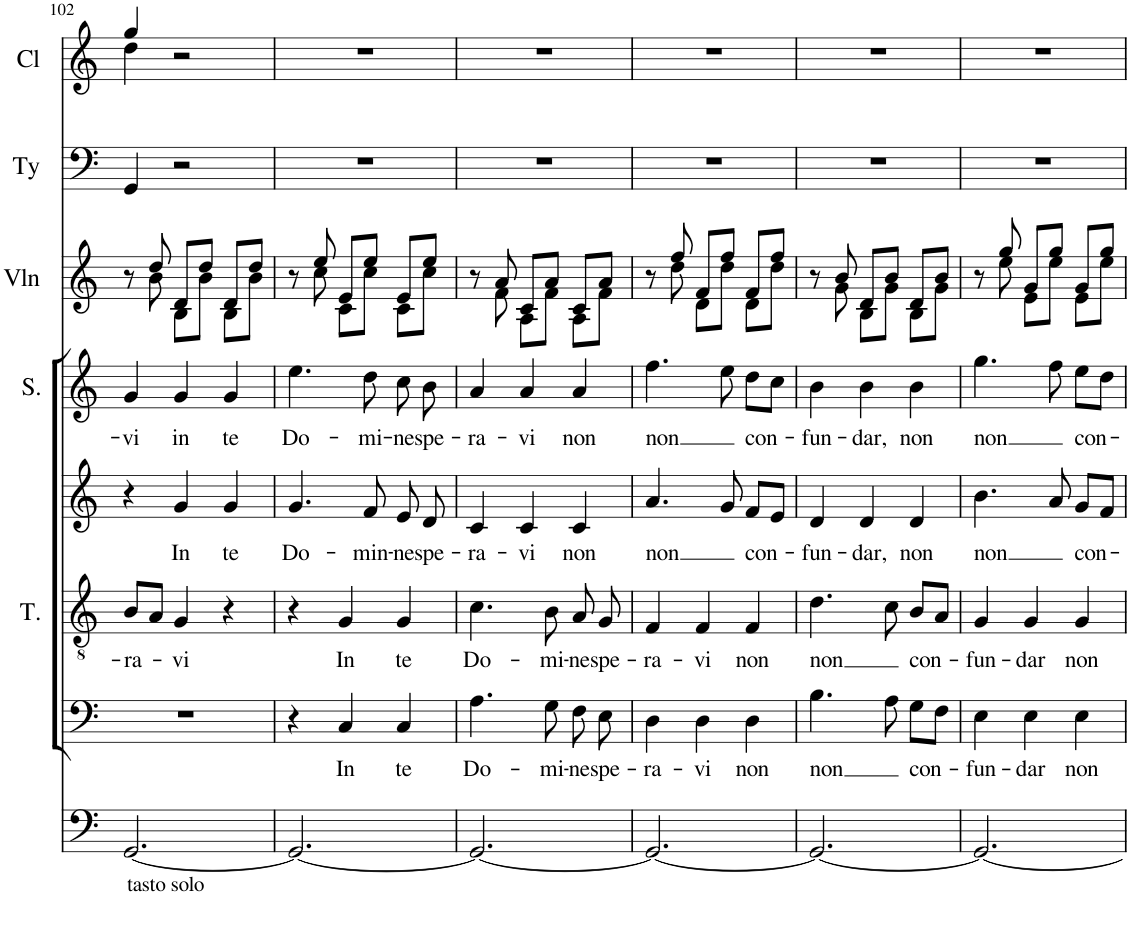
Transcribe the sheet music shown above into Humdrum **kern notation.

**kern	**kern	**text	**kern	**text	**kern	**text	**kern	**text	**kern	**kern	**kern
*part8	*part7	*part7	*part6	*part6	*part5	*part5	*part4	*part4	*part3	*part2	*part1
*staff8	*staff7	*staff7	*staff6	*staff6	*staff5	*staff5	*staff4	*staff4	*staff3	*staff2	*staff1
*I"Organo	*I"Voice	*	*I"Tenor	*	*I"Voice	*	*I"Soprano	*	*I"2 Violini	*I"Tympano	*I"2 Clarini
*	*	*	*I'T.	*	*	*	*I'S.	*	*I'Vln	*I'Ty	*I'Cl
!!LO:PB:g=z
*clefF4	*clefF4	*	*clefGv2	*	*clefG2	*	*clefG2	*	*clefG2	*clefF4	*clefG2
*k[]	*k[]	*	*k[]	*	*k[]	*	*k[]	*	*k[]	*k[]	*k[]
*M3/4	*M3/4	*	*M3/4	*	*M3/4	*	*M3/4	*	*M3/4	*M3/4	*M3/4
=102	=102	=102	=102	=102	=102	=102	=102	=102	=102	=102	=102
!LO:TX:b:t=tasto solo	!	!	!	!	!	!	!	!	!	!	!
!	!	!	!	!LO:LY:b	!	!	!	!LO:LY:b	!	!	!
*	*	*	*	*	*	*	*	*	*^	*	*^
[2.GG/	2.r	.	8B/L	-ra-	4r	.	4g/	-vi	8r	8ryy	4GG/	4gg/	4dd\
.	.	.	8A/J	.	.	.	.	.	8dd/	8b\	.	.	.
!	!	!	!	!LO:LY:b	!	!LO:LY:b	!	!LO:LY:b	!	!	!	!	!
.	.	.	4G/	-vi	4g/	In	4g/	in	8d/L	8B\L	2r	2r	2ryy
.	.	.	.	.	.	.	.	.	8dd/J	8b\J	.	.	.
!	!	!	!	!	!	!LO:LY:b	!	!LO:LY:b	!	!	!	!	!
.	.	.	4r	.	4g/	te	4g/	te	8d/L	8B\L	.	.	.
.	.	.	.	.	.	.	.	.	8dd/J	8b\J	.	.	.
*	*	*	*	*	*	*	*	*	*	*	*	*v	*v
=103	=103	=103	=103	=103	=103	=103	=103	=103	=103	=103	=103	=103
!	!	!	!	!	!	!LO:LY:b	!	!LO:LY:b	!	!	!	!
2.GG/_	4r	.	4r	.	4.g/	Do-	4.ee\	Do-	8r	8ryy	2.r	2.r
.	.	.	.	.	.	.	.	.	8ee/	8cc\	.	.
!	!	!LO:LY:b	!	!LO:LY:b	!	!	!	!	!	!	!	!
.	4C/	In	4G/	In	.	.	.	.	8e/L	8c\L	.	.
!	!	!	!	!	!	!LO:LY:b	!	!LO:LY:b	!	!	!	!
.	.	.	.	.	8f/	-min-	8dd\	-mi-	8ee/J	8cc\J	.	.
!	!	!LO:LY:b	!	!LO:LY:b	!	!LO:LY:b	!	!LO:LY:b	!	!	!	!
.	4C/	te	4G/	te	8e/	-ne	8cc\	-ne	8e/L	8c\L	.	.
!	!	!	!	!	!	!LO:LY:b	!	!LO:LY:b	!	!	!	!
.	.	.	.	.	8d/	spe-	8b\	spe-	8ee/J	8cc\J	.	.
=104	=104	=104	=104	=104	=104	=104	=104	=104	=104	=104	=104	=104
!	!	!LO:LY:b	!	!LO:LY:b	!	!LO:LY:b	!	!LO:LY:b	!	!	!	!
2.GG/_	4.A\	Do-	4.c\	Do-	4c/	-ra-	4a/	-ra-	8r	8ryy	2.r	2.r
.	.	.	.	.	.	.	.	.	8a/	8f\	.	.
!	!	!	!	!	!	!LO:LY:b	!	!LO:LY:b	!	!	!	!
.	.	.	.	.	4c/	-vi	4a/	-vi	8c/L	8A\L	.	.
!	!	!LO:LY:b	!	!LO:LY:b	!	!	!	!	!	!	!	!
.	8G\	-mi-	8B\	-mi-	.	.	.	.	8a/J	8f\J	.	.
!	!	!LO:LY:b	!	!LO:LY:b	!	!LO:LY:b	!	!LO:LY:b	!	!	!	!
.	8F\	-ne	8A/	-ne	4c/	non	4a/	non	8c/L	8A\L	.	.
!	!	!LO:LY:b	!	!LO:LY:b	!	!	!	!	!	!	!	!
.	8E\	spe-	8G/	spe-	.	.	.	.	8a/J	8f\J	.	.
=105	=105	=105	=105	=105	=105	=105	=105	=105	=105	=105	=105	=105
!	!	!LO:LY:b	!	!LO:LY:b	!	!LO:LY:b	!	!LO:LY:b	!	!	!	!
2.GG/_	4D\	-ra-	4F/	-ra-	4.a/	non	4.ff\	non	8r	8ryy	2.r	2.r
.	.	.	.	.	.	.	.	.	8ff/	8dd\	.	.
!	!	!LO:LY:b	!	!LO:LY:b	!	!	!	!	!	!	!	!
.	4D\	-vi	4F/	-vi	.	.	.	.	8f/L	8d\L	.	.
.	.	.	.	.	8g/	.	8ee\	.	8ff/J	8dd\J	.	.
!	!	!LO:LY:b	!	!LO:LY:b	!	!LO:LY:b	!	!LO:LY:b	!	!	!	!
.	4D\	non	4F/	non	8f/L	con-	8dd\L	con-	8f/L	8d\L	.	.
.	.	.	.	.	8e/J	.	8cc\J	.	8ff/J	8dd\J	.	.
=106	=106	=106	=106	=106	=106	=106	=106	=106	=106	=106	=106	=106
!	!	!LO:LY:b	!	!LO:LY:b	!	!LO:LY:b	!	!LO:LY:b	!	!	!	!
2.GG/_	4.B\	non	4.d\	non	4d/	-fun-	4b\	-fun-	8r	8ryy	2.r	2.r
.	.	.	.	.	.	.	.	.	8b/	8g\	.	.
!	!	!	!	!	!	!LO:LY:b	!	!LO:LY:b	!	!	!	!
.	.	.	.	.	4d/	-dar,	4b\	-dar,	8d/L	8B\L	.	.
.	8A\	.	8c\	.	.	.	.	.	8b/J	8g\J	.	.
!	!	!LO:LY:b	!	!LO:LY:b	!	!LO:LY:b	!	!LO:LY:b	!	!	!	!
.	8G\L	con-	8B/L	con-	4d/	non	4b\	non	8d/L	8B\L	.	.
.	8F\J	.	8A/J	.	.	.	.	.	8b/J	8g\J	.	.
=107	=107	=107	=107	=107	=107	=107	=107	=107	=107	=107	=107	=107
!	!	!LO:LY:b	!	!LO:LY:b	!	!LO:LY:b	!	!LO:LY:b	!	!	!	!
2.GG/_	4E\	-fun-	4G/	-fun-	4.b\	non	4.gg\	non	8r	8ryy	2.r	2.r
.	.	.	.	.	.	.	.	.	8gg/	8ee\	.	.
!	!	!LO:LY:b	!	!LO:LY:b	!	!	!	!	!	!	!	!
.	4E\	-dar	4G/	-dar	.	.	.	.	8g/L	8e\L	.	.
.	.	.	.	.	8a/	.	8ff\	.	8gg/J	8ee\J	.	.
!	!	!LO:LY:b	!	!LO:LY:b	!	!LO:LY:b	!	!LO:LY:b	!	!	!	!
.	4E\	non	4G/	non	8g/L	con-	8ee\L	con-	8g/L	8e\L	.	.
.	.	.	.	.	8f/J	.	8dd\J	.	8gg/J	8ee\J	.	.
*	*	*	*	*	*	*	*	*	*v	*v	*	*
=	=	=	=	=	=	=	=	=	=	=	=
*-	*-	*-	*-	*-	*-	*-	*-	*-	*-	*-	*-
